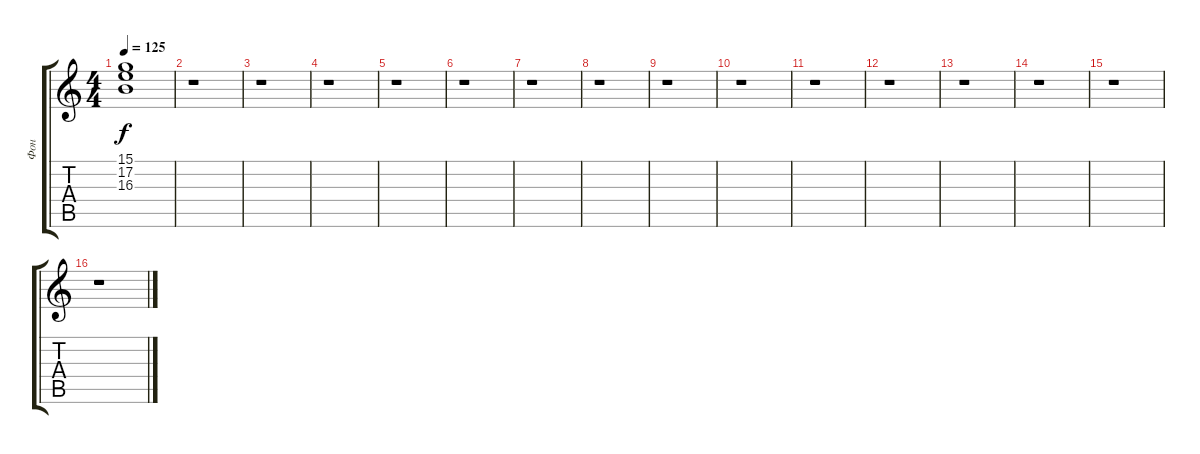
\track ("Фон" "Фон") {instrument stringensemble1}
\staff {score tabs}
\tuning (E4 B3 G3 D3 A2 E2) {hide}
\ts (4 4)
\tempo 125
\clef g2
\ks c
(15.1{t} 17.2{t} 16.3{t}).1{dy f} |
r.1 |
r.1 |
r.1 |
r.1 |
r.1 |
r.1 |
r.1 |
r.1 |
r.1 |
r.1 |
r.1 |
r.1 |
r.1 |
r.1 |
r.1
